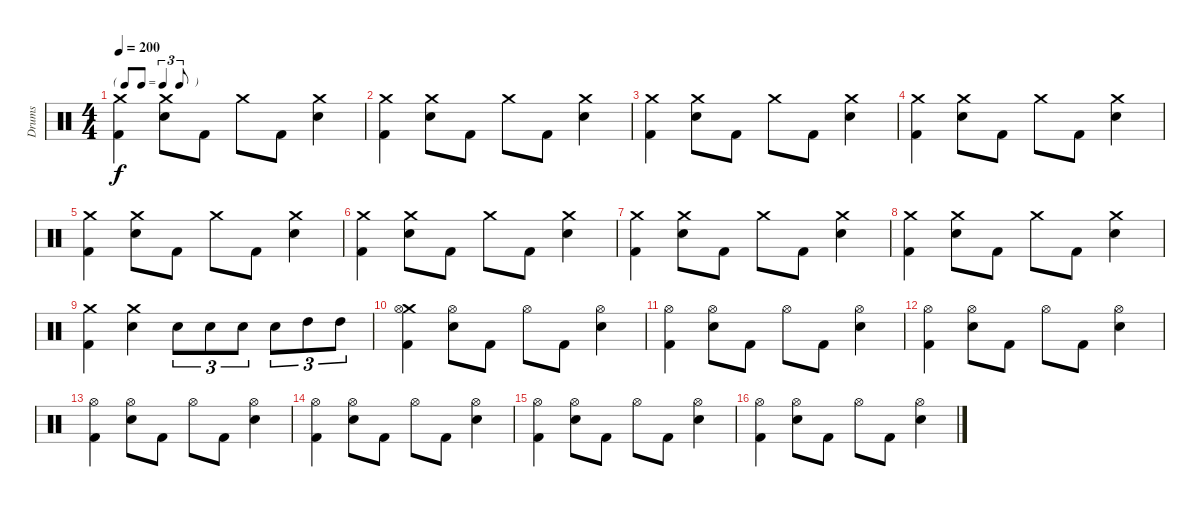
\track ("Drums" "Drums") {instrument percussion bank 177}
\staff {score}
\articulation defaults
\ts (4 4)
\tf triplet8th
\tempo 200
\clef neutral
\ks c
("Crash medium (hit)" "Kick (hit) 2").4{dy f} ("Crash medium (hit)" "Electric Snare (hit)").8 "Kick (hit) 2".8 "Crash medium (hit)".8 "Kick (hit) 2".8 ("Crash medium (hit)" "Electric Snare (hit)").4 |
("Crash medium (hit)" "Kick (hit) 2").4 ("Crash medium (hit)" "Electric Snare (hit)").8 "Kick (hit) 2".8 "Crash medium (hit)".8 "Kick (hit) 2".8 ("Crash medium (hit)" "Electric Snare (hit)").4 |
("Crash medium (hit)" "Kick (hit) 2").4 ("Crash medium (hit)" "Electric Snare (hit)").8 "Kick (hit) 2".8 "Crash medium (hit)".8 "Kick (hit) 2".8 ("Crash medium (hit)" "Electric Snare (hit)").4 |
("Crash medium (hit)" "Kick (hit) 2").4 ("Crash medium (hit)" "Electric Snare (hit)").8 "Kick (hit) 2".8 "Crash medium (hit)".8 "Kick (hit) 2".8 ("Crash medium (hit)" "Electric Snare (hit)").4 |
("Crash medium (hit)" "Kick (hit) 2").4 ("Crash medium (hit)" "Electric Snare (hit)").8 "Kick (hit) 2".8 "Crash medium (hit)".8 "Kick (hit) 2".8 ("Crash medium (hit)" "Electric Snare (hit)").4 |
("Crash medium (hit)" "Kick (hit) 2").4 ("Crash medium (hit)" "Electric Snare (hit)").8 "Kick (hit) 2".8 "Crash medium (hit)".8 "Kick (hit) 2".8 ("Crash medium (hit)" "Electric Snare (hit)").4 |
("Crash medium (hit)" "Kick (hit) 2").4 ("Crash medium (hit)" "Electric Snare (hit)").8 "Kick (hit) 2".8 "Crash medium (hit)".8 "Kick (hit) 2".8 ("Crash medium (hit)" "Electric Snare (hit)").4 |
("Crash medium (hit)" "Kick (hit) 2").4 ("Crash medium (hit)" "Electric Snare (hit)").8 "Kick (hit) 2".8 "Crash medium (hit)".8 "Kick (hit) 2".8 ("Crash medium (hit)" "Electric Snare (hit)").4 |
("Crash medium (hit)" "Kick (hit) 2").4 ("Crash medium (hit)" "Electric Snare (hit)").4 "Electric Snare (hit)".8{tu (3 2)} "Electric Snare (hit)".8{tu (3 2)} "Electric Snare (hit)".8{tu (3 2)} "Electric Snare (hit)".8{tu (3 2)} "High Tom (hit)".8{tu (3 2)} "High Tom (hit)".8{tu (3 2)} |
("Crash medium (hit)" "Hi-Hat (open)" "Kick (hit) 2").4 ("Hi-Hat (open)" "Electric Snare (hit)").8 "Kick (hit) 2".8 "Hi-Hat (open)".8 "Kick (hit) 2".8 ("Hi-Hat (open)" "Electric Snare (hit)").4 |
("Hi-Hat (open)" "Kick (hit) 2").4 ("Hi-Hat (open)" "Electric Snare (hit)").8 "Kick (hit) 2".8 "Hi-Hat (open)".8 "Kick (hit) 2".8 ("Hi-Hat (open)" "Electric Snare (hit)").4 |
("Hi-Hat (open)" "Kick (hit) 2").4 ("Hi-Hat (open)" "Electric Snare (hit)").8 "Kick (hit) 2".8 "Hi-Hat (open)".8 "Kick (hit) 2".8 ("Hi-Hat (open)" "Electric Snare (hit)").4 |
("Hi-Hat (open)" "Kick (hit) 2").4 ("Hi-Hat (open)" "Electric Snare (hit)").8 "Kick (hit) 2".8 "Hi-Hat (open)".8 "Kick (hit) 2".8 ("Hi-Hat (open)" "Electric Snare (hit)").4 |
("Hi-Hat (open)" "Kick (hit) 2").4 ("Hi-Hat (open)" "Electric Snare (hit)").8 "Kick (hit) 2".8 "Hi-Hat (open)".8 "Kick (hit) 2".8 ("Hi-Hat (open)" "Electric Snare (hit)").4 |
("Hi-Hat (open)" "Kick (hit) 2").4 ("Hi-Hat (open)" "Electric Snare (hit)").8 "Kick (hit) 2".8 "Hi-Hat (open)".8 "Kick (hit) 2".8 ("Hi-Hat (open)" "Electric Snare (hit)").4 |
("Hi-Hat (open)" "Kick (hit) 2").4 ("Hi-Hat (open)" "Electric Snare (hit)").8 "Kick (hit) 2".8 "Hi-Hat (open)".8 "Kick (hit) 2".8 ("Hi-Hat (open)" "Electric Snare (hit)").4
